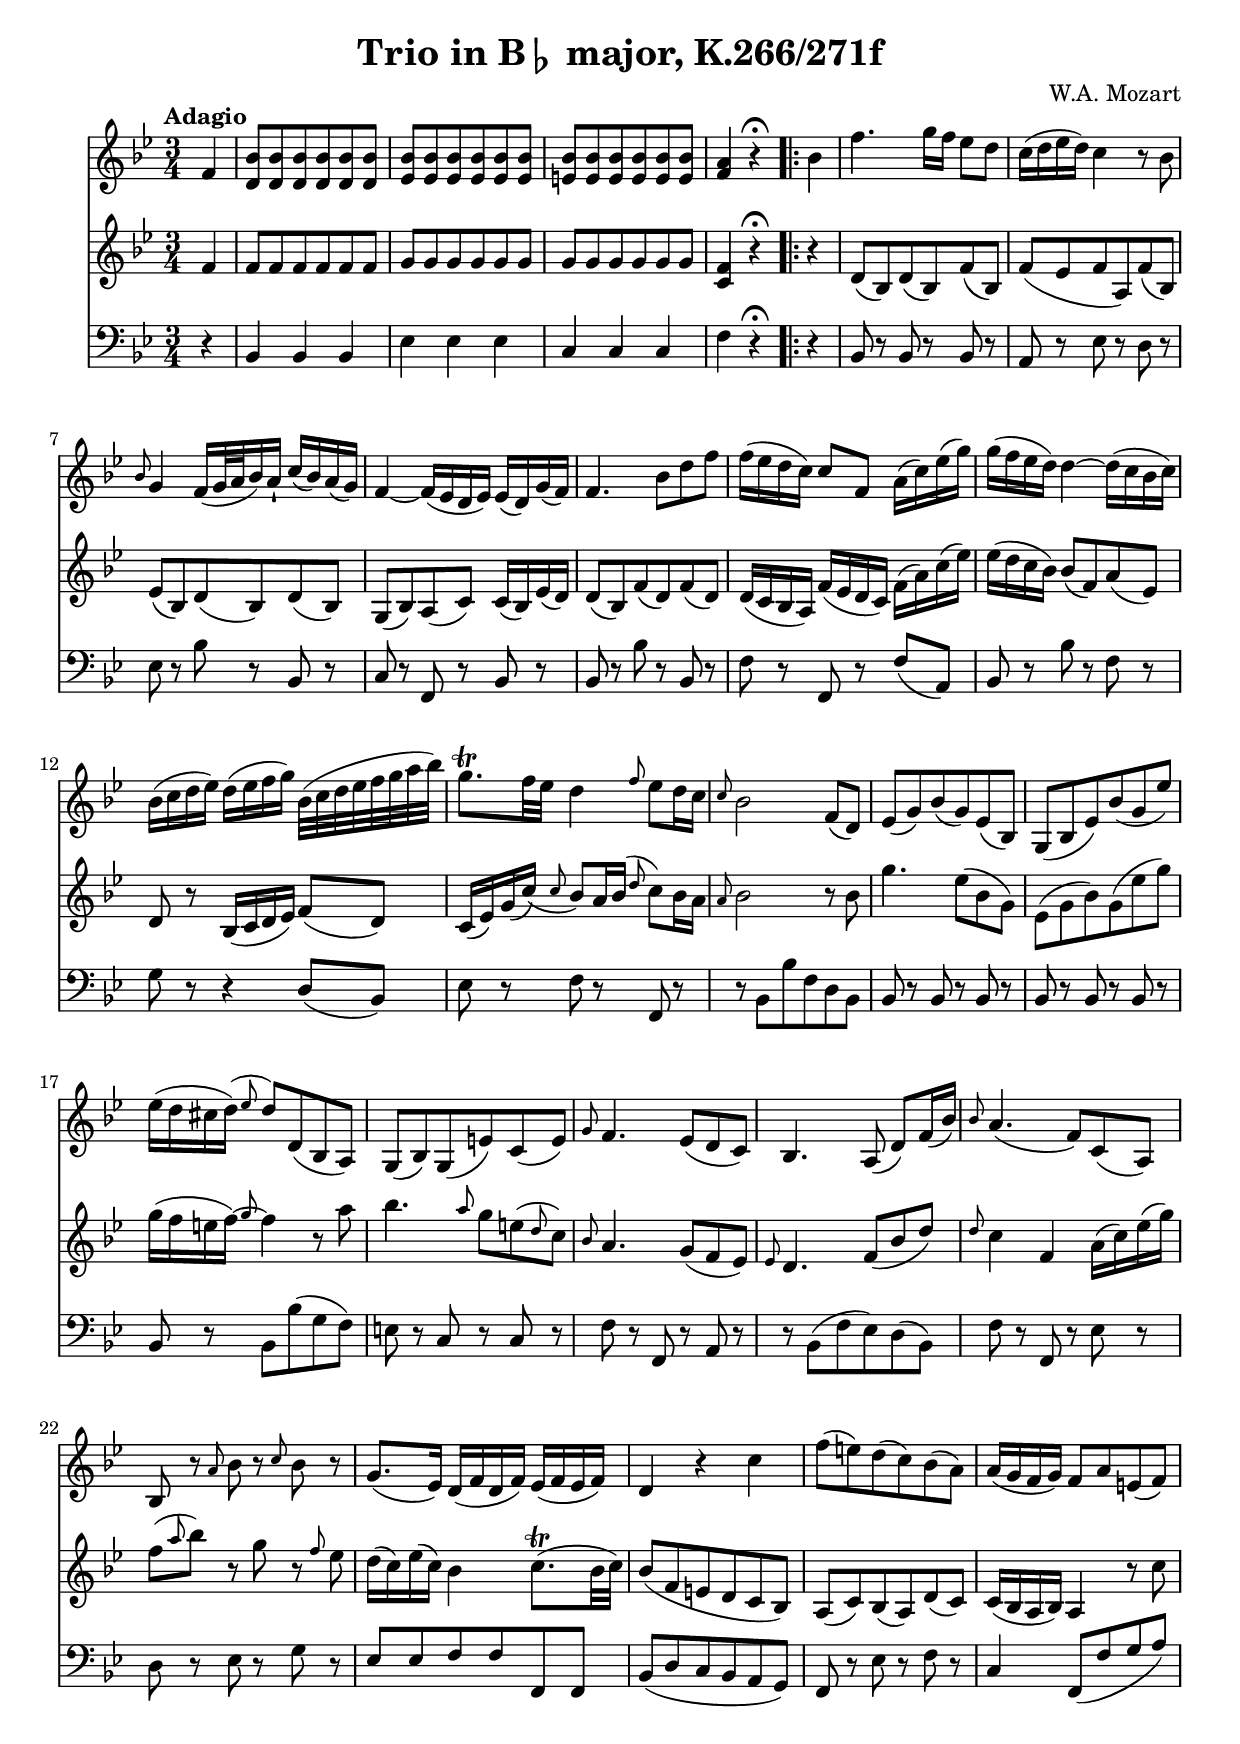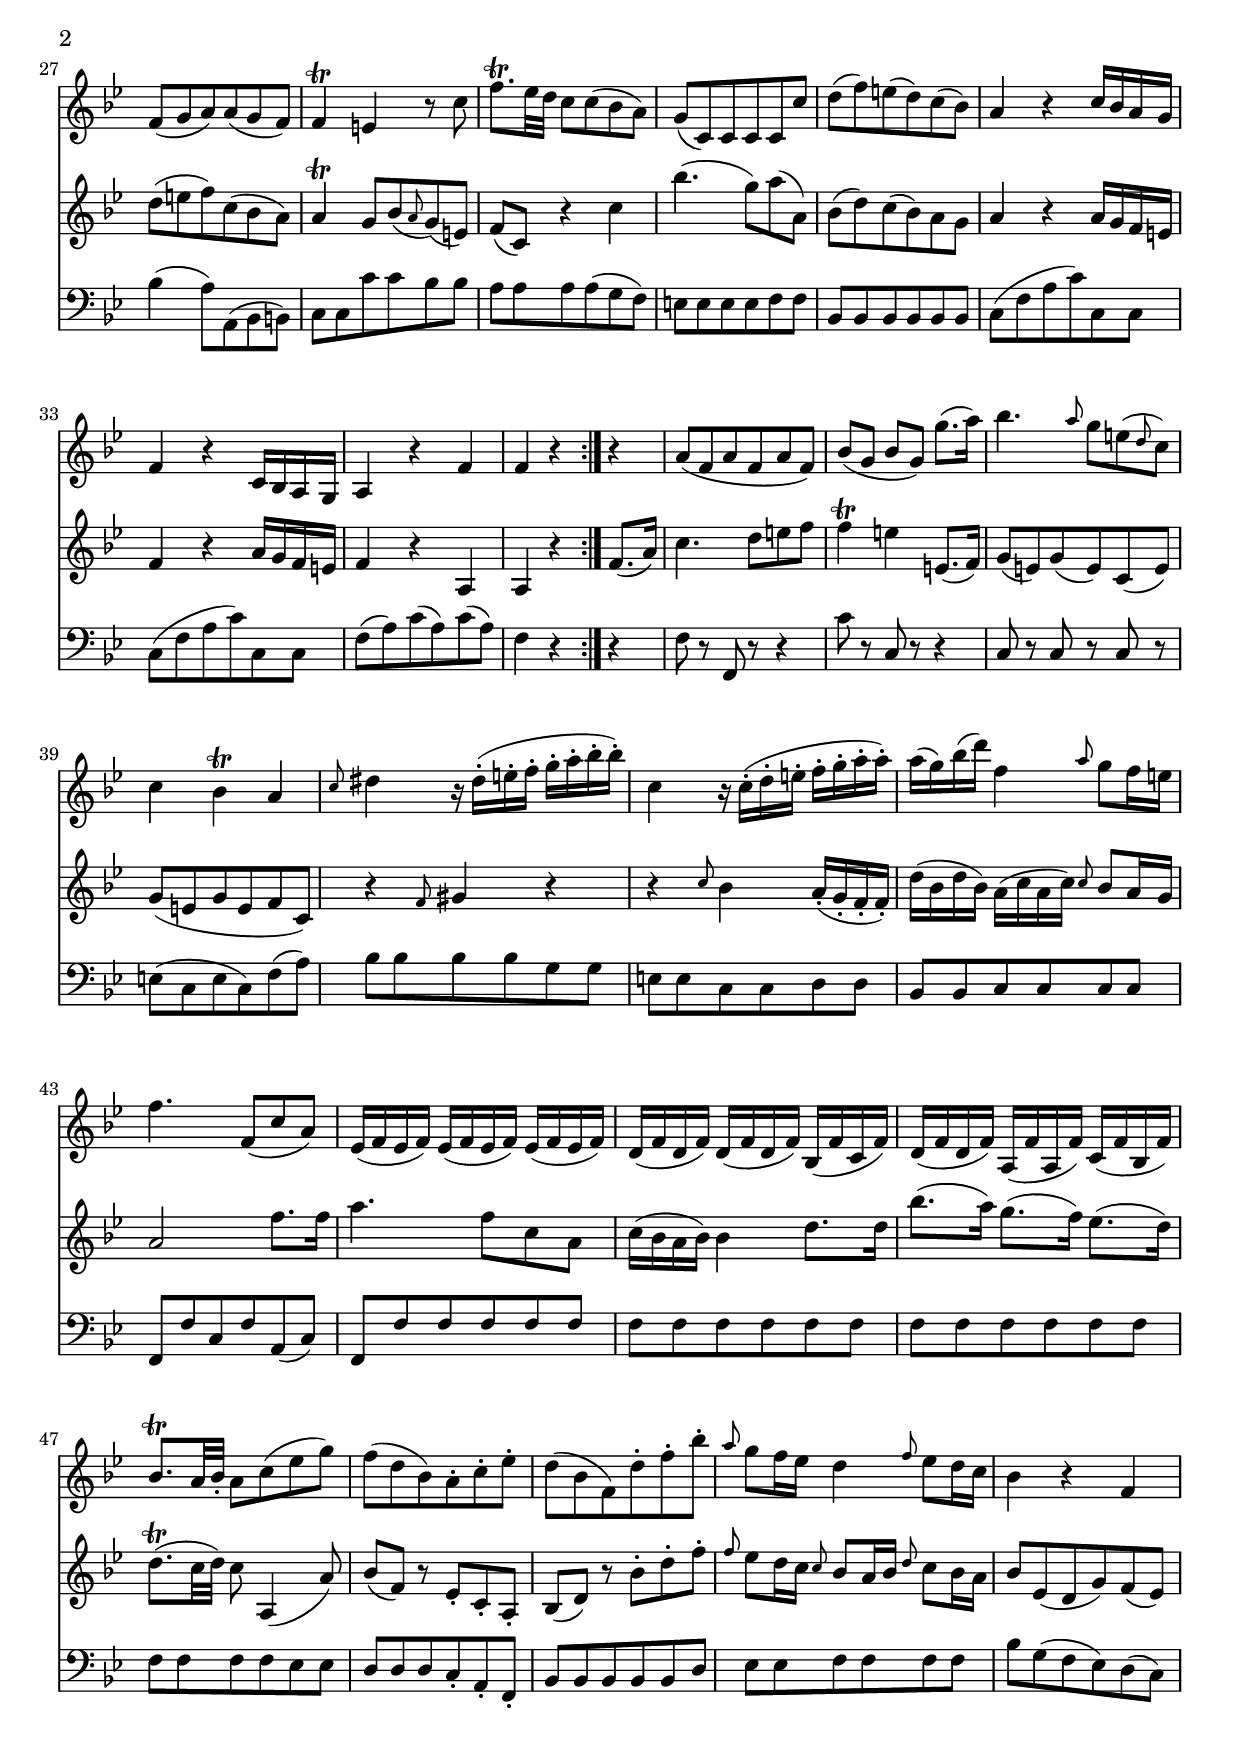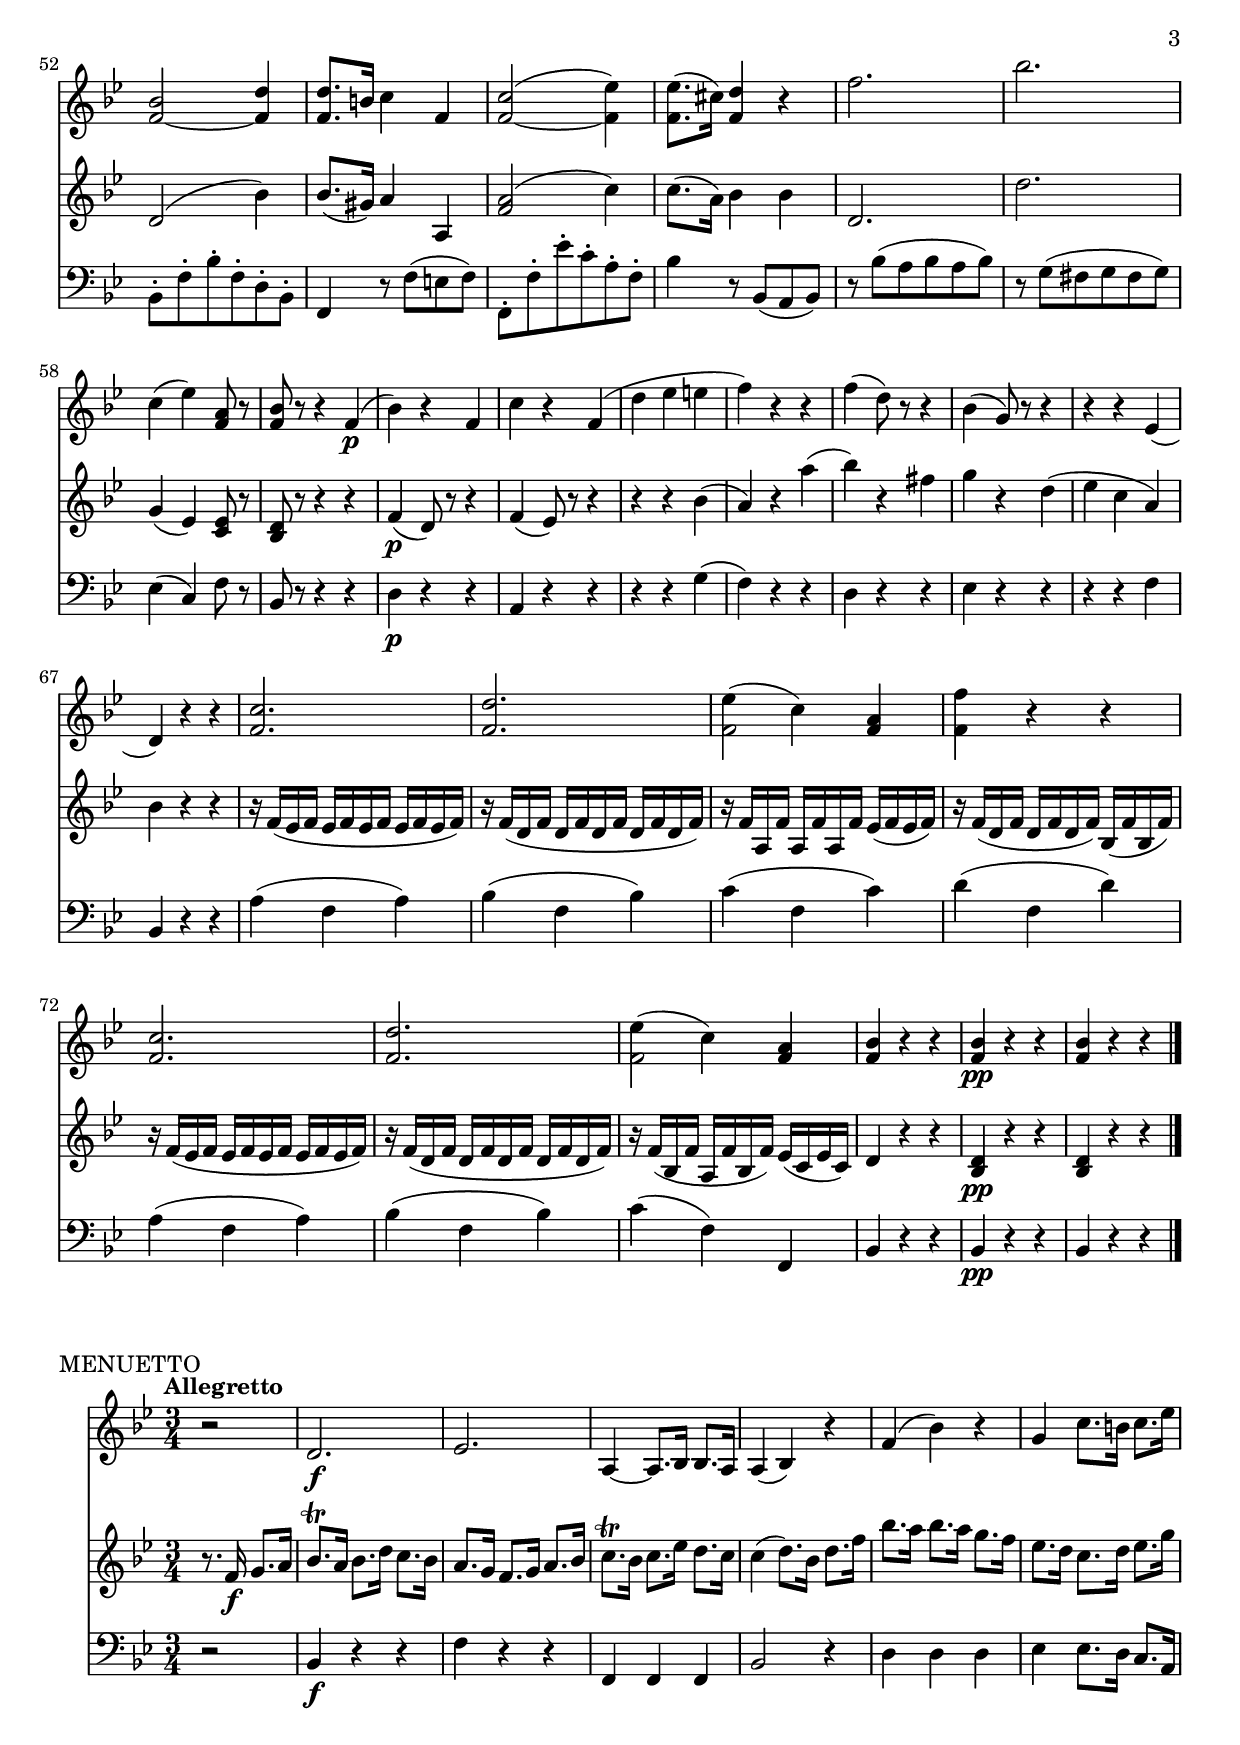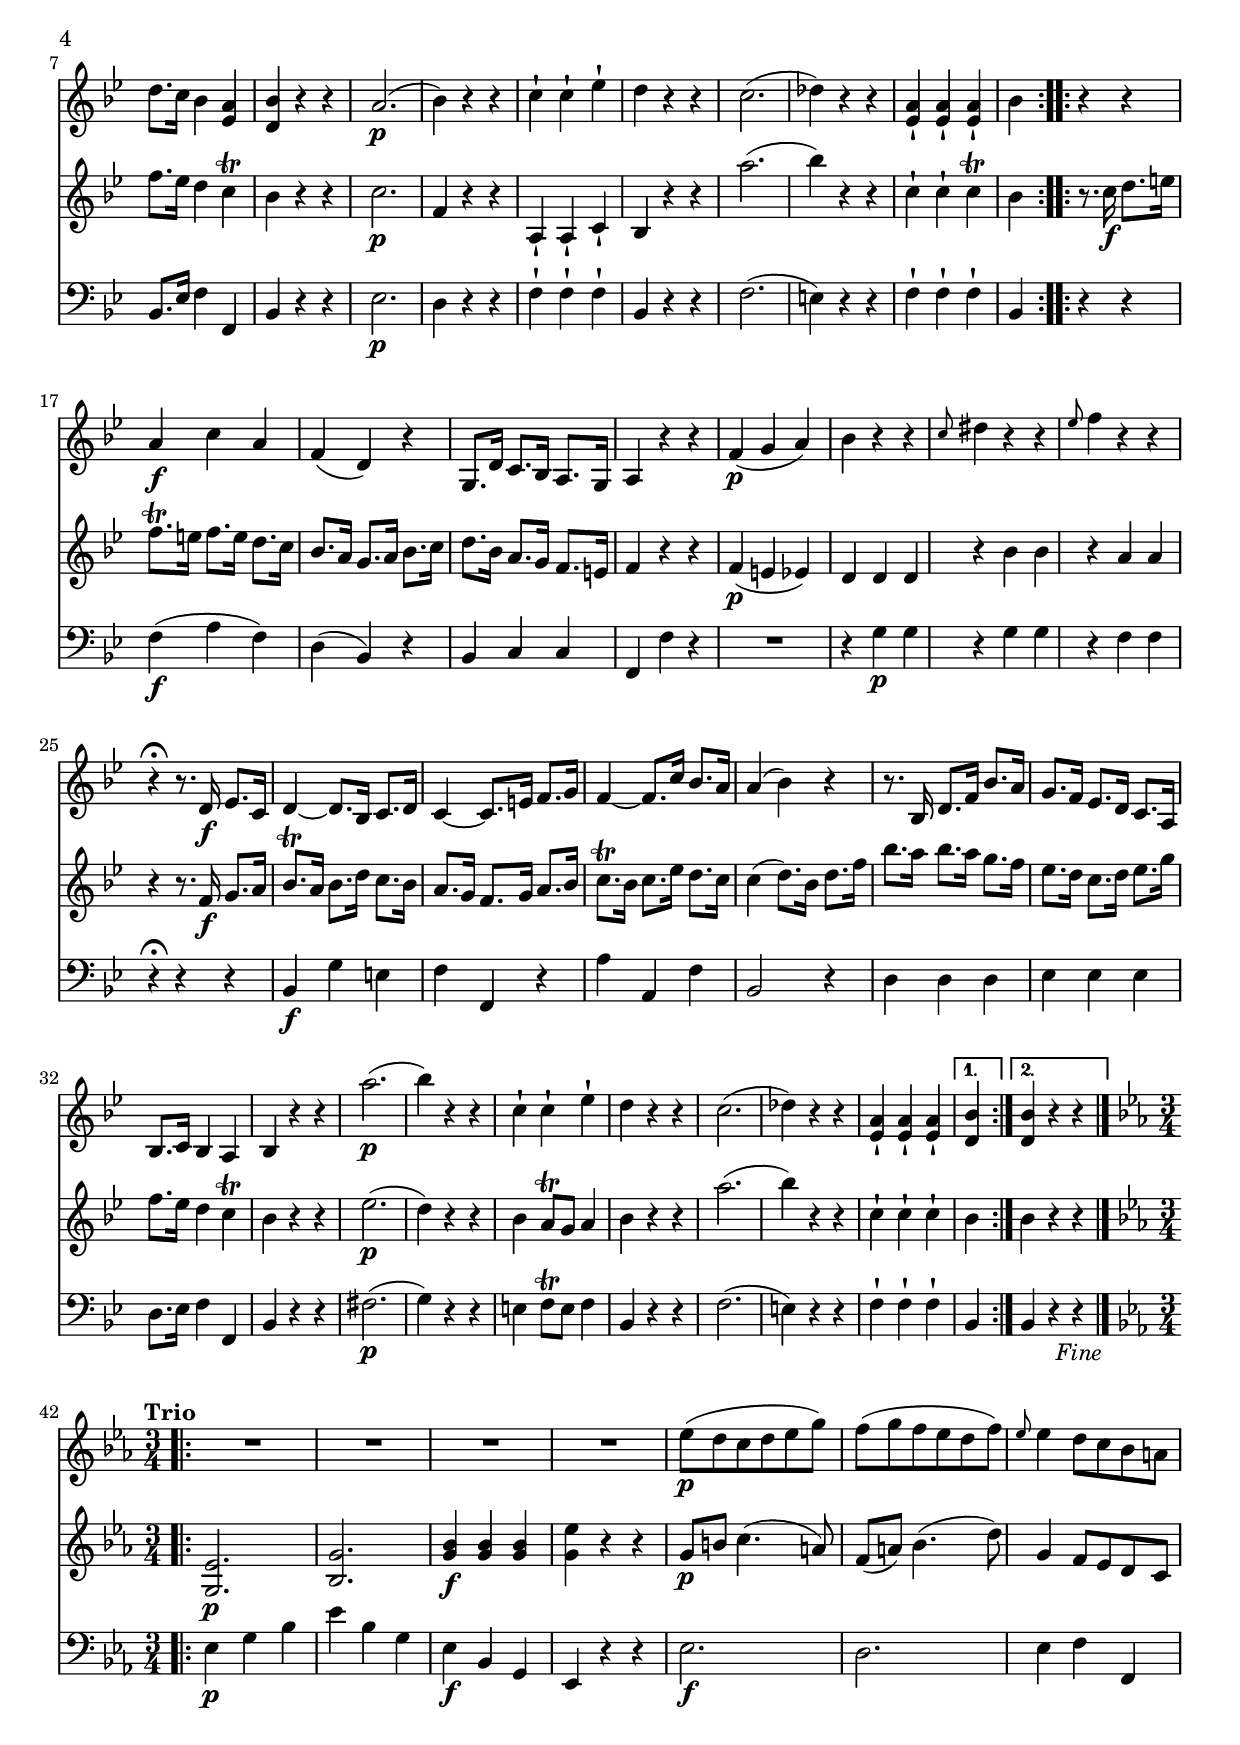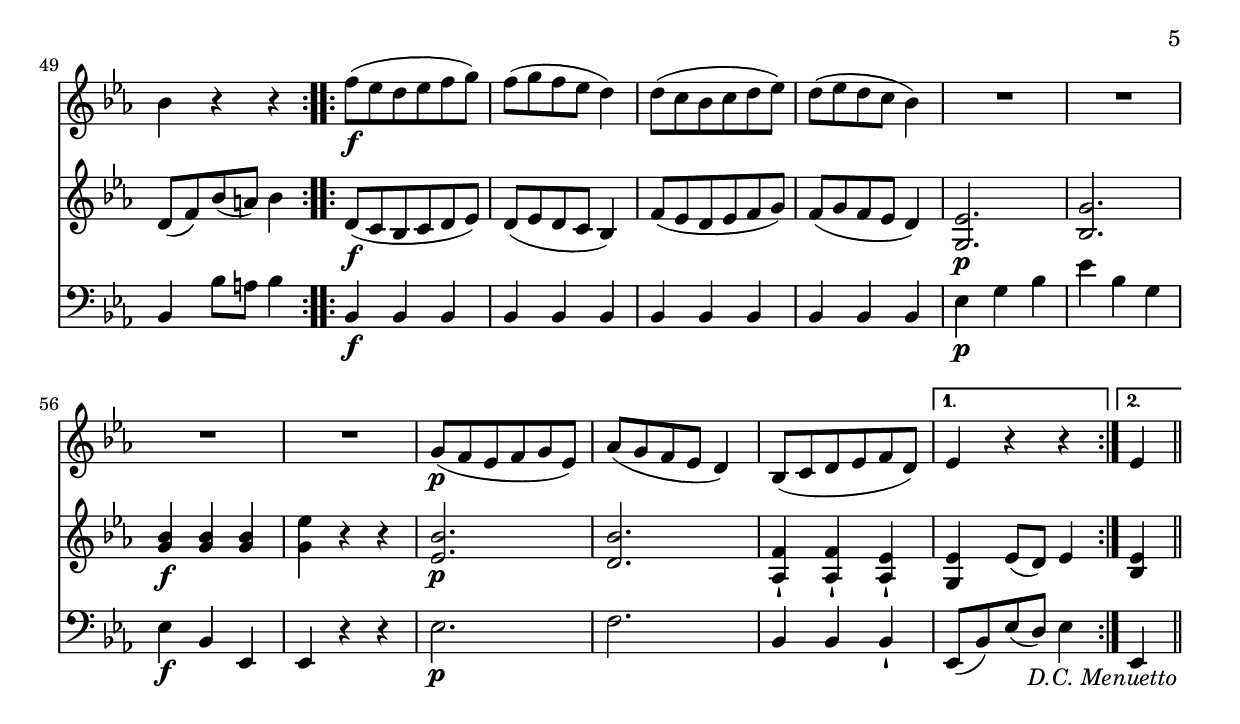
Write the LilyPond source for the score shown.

\version "2.24.1"

\version "2.24.1"

%% additional definitions required by the score:
\language "english"


\header {
    title =  \markup { "Trio in B" \smaller \flat " major, K.266/271f" }
    composer = "W.A. Mozart"
    encodingsoftware =  "Audiveris 5.3-beta"
    encodingdate =  "2023-06-21"
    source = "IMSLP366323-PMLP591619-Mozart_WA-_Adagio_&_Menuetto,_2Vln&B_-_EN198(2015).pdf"
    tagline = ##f
    }

\paper { indent = 5\mm }

mdc = { \jump "D.C. Menuetto" }

\layout {
    \context { \Score
        skipBars = ##t
        }
    }
MI_ViolinI =  \relative f' {
    \tempo "Adagio" \time 3/4 \key bf \major \partial 4 f4 | % 1
    <d bf'>8 <d bf'>8 <d bf'>8 <d bf'>8 <d bf'>8 <d bf'>8 | % 2
    <ef bf'>8 <ef bf'>8 <ef bf'>8 <ef bf'>8 <ef bf'>8 <ef bf'>8 | % 3
    <e bf'>8 <e bf'>8 <e bf'>8 <e bf'>8 <e bf'>8 <e bf'>8 | % 4
    <f a>4 r4 \fermata
    \repeat volta 2 {
        bf4 | % 5
        f'4. g16 f16 ef8 d8 | % 6
        c16 ( d16 ef16 d16 ) c4 r8 bf8 | % 7
        \grace { bf8 } g4 f16 ( g32 a32 bf16 ) a16 -! c16 ( bf16
        ) a16 ( g16 ) | % 8
        f4 ~ f16 ( ef16 d16 ef16 ) ef16 ( d16 ) g16 ( f16 ) | \barNumberCheck #9
        f4. bf8 d8 f8 | % 10
        f16 ( ef16 d16 c16 ) c8 f,8 a16 ( c16 ) ef16 ( g16 ) | % 11
        g16 ( f16 ef16 d16 ) d4 ~ d16 ( c16 bf16 c16 ) | % 12
        bf16 ( c16 d16 ef16 ) d16 ( ef16 f16 g16
        ) bf,32 ( c32 d32 ef32 f32 g32 a32 bf32 ) | % 13
        g8. \trill f32 ef32 d4 \grace { f8 } ef8 d16 c16 | % 14
        \grace { c8 } bf2 f8 ( d8 ) | % 15
        ef8 ( g8 ) bf8 ( g8 ) ef8 ( bf8 ) | % 16
        g8 ( bf8 ef8 ) bf'8 ( g8 ef'8 ) | % 17
        ef16 ( d16 cs16 d16 ) ( \grace { ef8 } d8 ) d,8 ( bf8 a8) | % 18
        g8 ( bf8 ) g8 ( e'8 ) c8 ( e8 ) | \barNumberCheck #19
        \grace { g8 } f4. ef8 ( d8 c8 ) | % 20
        bf4. a8 ( d8 ) f16 ( bf16 ) | % 21
        \grace { bf8 } a4. ( f8 ) c8 ( a8 ) | % 22
        bf8 r8 \grace { a'8 } bf8 r8 \grace { c8 } bf8 r8 | % 23
        g8. ( ef16 ) d16 ( f16 d16 f16 ) ef16 ( f16 ef16 f16 ) | % 24
        d4 r4 c'4 | % 25
        f8 ( e8 ) d8 ( c8 ) bf8 ( a8 ) | % 26
        a16 ( g16 f16 g16 ) f8 a8 e8 ( f8 ) | % 27
        f8 ( g8 a8 ) a8 ( g8 f8 ) | % 28
        f4 \trill e4 r8 c'8 | \barNumberCheck #29
        f8. \trill ef32 d32 c8 c8 ( bf8 a8 ) | % 30
        g8 ( c,8 ) c8 c8 c8 c'8 | % 31
        d8 ( f8 ) e8 ( d8 ) c8 ( bf8 ) | % 32
        a4 r4 c16 bf16 a16 g16 | % 33
        f4 r4 c16 bf16 a16 g16 | % 34
        a4 r4 f'4 | % 35
        f4 r4 }
    r4 | % 36
    a8 ( f8 a8 f8 a8 f8 ) | % 37
    bf8 ( g8 bf8 g8 ) g'8. ( a16 ) | % 38
    bf4. \grace { a8 } g8 e8 ( \grace { d8 } c8 ) |
    \barNumberCheck #39
    c4 bf4 \trill a4 | % 40
    \grace { c8 } ds4 r16 ds16 ( -. e16 -. f16 -. g16 -. a16 -.
    bf16 -. bf16 ) -. | % 41
    c,4 r16 c16 ( -. d16 -. e16 -. f16 -. g16 -. a16 -. a16 ) -. | % 42
    a16 ( g16 ) bf16 ( d16 ) f,4 \grace { a8 } g8 f16 e16 | % 43
    f4. f,8 ( c'8 a8 ) | % 44
    ef16 ( f16 ef16 f16 ) ef16 ( f16 ef16 f16 ) ef16 ( f16 ef16
    f16 ) | % 45
    d16 ( f16 d16 f16 ) d16 ( f16 d16 f16 ) bf,16 ( f'16 c16 f16) | % 46
    d16 ( f16 d16 f16 ) a,16 ( f'16 a,16 f'16 ) c16 ( f16 bf,16 f'16 ) | % 47
    bf8. \trill a32 bf32 -. a8 c8 ( ef8 g8 ) | % 48
    f8 ( d8 bf8 ) a8 -. c8 -. ef8 -. | \barNumberCheck #49
    d8 ( bf8 f8 ) d'8 -. f8 -. bf8 -. | % 50
    \grace { a8 } g8 f16 ef16 d4 \grace { f8 } ef8 d16 c16 | % 51
    bf4 r4 f4 | % 52
    <f bf>2 ~  <f d'>4 | % 53
    <f d'>8. b16 c4 f,4 | % 54
    <f c'>2 ~ ( <f ef'>4 ) | % 55
    <f ef'>8. ( cs'16 ) <f, d'>4 r4 | % 56
    f'2. | % 57
    bf2. | % 58
    c,4 ( ef4 ) <f, a>8 r8 | \barNumberCheck #59
    <f bf>8 r8 r4 f4 ( -\p | % 60
    bf4 ) r4 f4 | % 61
    c'4 r4 f,4 ( | % 62
    d'4 ef4 e4 | % 63
    f4 ) r4 r4 | % 64
    f4 ( d8 ) r8 r4 | % 65
    bf4 ( g8 ) r8 r4 | % 66
    r4 r4 ef4 ( | % 67
    d4 ) r4 r4 | % 68
    <f c'>2. | \barNumberCheck #69
    <f d'>2. | % 70
    << { f2 } { ef'4 ( c4 ) } >> <f, a>4 | % 71
    <f f'>4 r4 r4 | % 72
    <f c'>2. | % 73
    <f d'>2. | % 74
    << {f2} {ef'4 ( c4 )} >> <f, a>4 | % 75
    <f bf>4 r4 r4 | % 76
    <f bf>4 -\pp r4 r4 | % 77
    <f bf>4 r4 r4 \fine
}
MII_ViolinI = \relative f' {
    \repeat volta 2 {
        \tempo "Allegretto" \time 3/4  \key bf \major
        \partial 2 r2 | % 1
        d2. -\f | \barNumberCheck #2
        ef2. | % 3
        a,4 ~ a8. bf16 bf8. a16 | % 4
        a4 ( bf4 ) r4 | % 5
        f'4 ( bf4 ) r4 | % 6
        g4 c8. b16 c8. ef16 | % 7
        d8. c16 bf4 <ef, a>4 | % 8
        <d bf'>4 r4 r4 | % 9
        a'2. ( -\p | % 10
        bf4 ) r4 r4 | % 11
        c4 -! c4 -! ef4 -! | \barNumberCheck #12
        d4 r4 r4 | % 13
        c2. ( | % 14
        df4 ) r4 r4 | % 15
        <ef, a>4 -! q-! q-! | % 16
        bf'4
    } \repeat volta 2 {
        r4 r4 | % 17
        a4 -\f c4 a4 | % 18
        f4 ( d4 ) r4 | % 19
        g,8. d'16 c8. bf16 a8. g16 | % 20
        a4 r4 r4 | \barNumberCheck #21
        f'4 ( -\p g4 a4 ) | % 22
        bf4 r4 r4 | % 23
        \grace { c8 } {} ds4 r4 r4 | % 24
        \grace { ef8 } {} f4 r4 r4 | % 25
        r4 \fermata r8. d,16 -\f ef8. c16 | % 26
        d4 ~ d8. bf16 c8. d16 | % 27
        c4 ~ c8. e16 f8. g16 | % 28
        f4 ~ f8. c'16 bf8. a16 | % 29
        a4 ( bf4 ) r4 | % 30
        r8. bf,16 d8. f16 bf8. a16 | \barNumberCheck #31
        g8. f16 ef8. d16 c8. a16 | % 32
        bf8. c16 bf4 a4 | % 33
        bf4 r4 r4 | % 34
        a''2. ( -\p | % 35
        bf4 ) r4 r4 | % 36
        c,4 -! c4 -! ef4 -! | % 37
        d4 r4 r4 | % 38
        c2. ( | % 39
        df4 ) r4 r4 | % 40
        <ef, a>4-! q-! q-! | \barNumberCheck #41 }
    \alternative {
        \volta 1 { <d bf'>4 }
        \volta 2 { <d bf'>4 r4 r4 \fine }
    } | \barNumberCheck #42

    \repeat volta 2 {
        \tempo "Trio" \break \time 3/4  \key ef \major R2.*4 | % 46
        ef'8 ( -\p d8 c8 d8 ef8 g8 ) | % 47
        f8 ( g8 f8 ef8 d8 f8 ) | % 48
        \grace { ef8 } {} ef4 d8 c8 bf8 a8 | % 49
        bf4 r4 r4 | \barNumberCheck #50
    } \repeat volta 2 {
        f'8 ( -\f ef8 d8 ef8 f8 g8 ) | % 51
        f8 ( g8 f8 ef8 d4 ) | % 52
        d8 ( c8 bf8 c8 d8 ef8 ) | % 53
        d8 ( ef8 d8 c8 bf4 ) | % 54
        R2.*4 | % 58
        g8 ( -\p f8 ef8 f8 g8 ef8 ) | % 59
        af8 ( g8 f8 ef8 d4 ) | \barNumberCheck #60
        bf8 ( c8 d8 ef8 f8 d8 ) }
    \alternative {
        \volta 1 {ef4 r4 r4 }
        \volta 2 { ef4 \mdc}
    }
}

MI_ViolinII =  \relative f' {
    \tempo "Adagio" \time 3/4 \key bf \major \partial 4 f4 | % 1
    f8 f8 f8 f8 f8 f8 | % 2
    g8 g8 g8 g8 g8 g8 | % 3
    g8 g8 g8 g8 g8 g8 | % 4
    <c, f>4 r4 \fermata
    \repeat volta 2 {
        r4 | % 5
        d8 ( bf8 ) d8 ( bf8 ) f'8 ( bf,8 ) | % 6
        f'8 ( ef8 f8 a,8 ) f'8 ( bf,8 ) | % 7
        ef8 ( bf8 ) d8 ( bf8 ) d8 ( bf8 ) | % 8
        g8 ( bf8 ) a8 ( c8 ) c16 ( bf16 ) ef16 ( d16 ) |
        \barNumberCheck #9
        d8 ( bf8 ) f'8 ( d8 ) f8 ( d8 ) | % 10
        d16 ( c16 bf16 a16 ) f'16 ( ef16 d16 c16 ) f16 ( a16
        ) c16 ( ef16 ) | % 11
        ef16 ( d16 c16 bf16 ) bf8 ( f8 ) a8 ( ef8 ) | % 12
        d8 r8 bf16 ( c16 d16 ef16 ) f8 ( d8 )
        | % 13
        c16 ( ef16 ) g16 ( c16 ) ( \grace { c8 } bf8 ) a16
        bf16 ( \grace { d8 } c8 ) bf16 a16 | % 14
        \grace { a8 } bf2 r8 bf8 | % 15
        g'4. ef8 ( bf8 g8 ) | % 16
        ef8 ( g8 bf8 ) g8 ( ef'8 g8 ) | % 17
        g16 ( f16 e16 f16 ) ~ \grace { g8 } f4 r8 a8 | % 18
        bf4. \grace { a8 } g8 e8 ( \grace { d8 } c8 ) | \barNumberCheck #19
        \grace { bf8 } a4. g8 ( f8 ef8 ) | % 20
        \grace { ef8 } d4. f8 ( bf8 d8 ) | % 21
        \grace { d8 } c4 f,4 a16 ( c16 ) ef16 ( g16 ) | % 22
        f8 ( \grace { a8 } bf8 ) r8 g8 r8
        \grace { f8 } ef8 | % 23
        d16 ( c16 ) ef16 ( c16 ) bf4 c8. ( \trill bf32 c32 )
        | % 24
        bf8 ( f8 e8 d8 c8 bf8 ) | % 25
        a8 ( c8 ) bf8 ( a8 ) d8 ( c8 ) | % 26
        c16 ( bf16 a16 bf16 ) a4 r8 c'8 | % 27
        d8 ( e8 f8 ) c8 ( bf8 a8 ) | % 28
        a4 \trill g8 bf8 ( \grace { a8 } g8 ) ( e8 ) |
        \barNumberCheck #29
        f8 ( c8 ) r4 c'4 | % 30
        bf'4. ( g8 ) a8 ( a,8 ) | % 31
        bf8 ( d8 ) c8 ( bf8 ) a8 g8 | % 32
        a4 r4 a16 g16 f16 e16 | % 33
        f4 r4 a16 g16 f16 e16 | % 34
        f4 r4 a,4 | % 35
        a4 r4 }
    f'8. ( a16 ) | % 36
    c4. d8 e8 f8 | % 37
    f4 \trill e4 e,8. ( f16 ) | % 38
    g8 ( e8 ) g8 ( e8 ) c8 ( e8 ) | \barNumberCheck #39
    g8 ( e8 g8 e8 f8 c8 ) | % 40
    r4 \grace { f8 } gs4 r4 | % 41
    r4 \grace { c8 } bf4 a16 ( -. g16 -. f16 -. f16 ) -. | % 42
    d'16 ( bf16 d16 bf16 ) a16 ( c16 a16 c16 ) \grace { c8 } bf8 a16 g16 | % 43
    a2 f'8. f16 | % 44
    a4. f8 c8 a8 | % 45
    c16 ( bf16 a16 bf16 ) bf4 d8. d16 | % 46
    bf'8. ( a16 ) g8. ( f16 ) ef8. ( d16 ) | % 47
    d8. ( \trill c32 d32 ) c8 a,4 ( a'8 ) | % 48
    bf8 ( f8 ) r8 ef8 -. c8 -. a8 -. | \barNumberCheck #49
    bf8 ( d8 ) r8 bf'8 -. d8 -. f8 -. | % 50
    \grace { f8 } ef8 d16 c16 \grace { c8 } bf8 a16 bf16
    \grace { d8 } c8 bf16 a16 | % 51
    bf8 ef,8 ( d8 g8 ) f8 ( ef8 ) | % 52
    d2 ( bf'4 ) | % 53
    bf8. ( gs16 ) a4 a,4 | % 54
    <f' a>2 ( c'4 ) | % 55
    c8. ( a16 ) bf4 bf4 | % 56
    d,2. | % 57
    d'2. | % 58
    g,4 ( ef4 ) <c ef>8 r8 | \barNumberCheck #59
    <bf d>8 r8 r4 r4 | % 60
    f'4 ( -\p d8 ) r8 r4 | % 61
    f4 ( ef8 ) r8 r4 | % 62
    r4 r4 bf'4 ( | % 63
    a4 ) r4 a'4 ( | % 64
    bf4 ) r4 fs4 | % 65
    g4 r4 d4 ( | % 66
    ef4 c4 a4 ) | % 67
    bf4 r4 r4 | % 68
    r16 f16 ( ef16 f16 ef16 f16 ef16 f16 ef16
    f16 ef16 f16 ) | \barNumberCheck #69
    r16 f16 ( d16 f16 d16 f16 d16 f16 d16 f16 d16 f16 ) | % 70
    r16 f16 a,16 f'16 a,16 f'16 a,16 f'16 ef16 ( f16 ef16 f16
    ) | % 71
    r16 f16 ( d16 f16 d16 f16 d16 f16 ) bf,16 ( f'16 bf,16
    f'16 ) | % 72
    r16 f16 ( ef16 f16 ef16 f16 ef16 f16 ef16 f16 ef16 f16 )
    | % 73
    r16 f16 ( d16 f16 d16 f16 d16 f16 d16 f16 d16 f16 ) | % 74
    r16 f16 ( bf,16 f'16 a,16 f'16 bf,16 f'16 ) ef16 ( c16
    ef16 c16 ) | % 75
    d4 r4 r4 | % 76
    <bf d>4 -\pp r4 r4 | % 77
    <bf d>4 r4 r4 \fine
}
MII_ViolinII = \relative b {
    \repeat volta 2 {
        \tempo "Allegretto" \time 3/4 \key bf \major
        \partial 2 r8. f'16 -\f g8. a16 | % 1
        bf8. \trill a16 bf8. d16 c8. bf16 | \barNumberCheck #2
        a8. g16 f8. g16 a8. bf16 | % 3
        c8. \trill bf16 c8. ef16 d8. c16 | % 4
        c4 ( d8. ) bf16 d8. f16 | % 5
        bf8. a16 bf8. a16 g8. f16 | % 6
        ef8. d16 c8. d16 ef8. g16 | % 7
        f8. ef16 d4 c4 \trill | % 8
        bf4 r4 r4 | % 9
        c2. -\p | % 10
        f,4 r4 r4 | % 11
        a,4 -! a4 -! c4 -! | \barNumberCheck #12
        bf4 r4 r4 | % 13
        a''2. ( | % 14
        bf4 ) r4 r4 | % 15
        c,4 -! c4 -! c4 \trill | % 16
        bf4
    } \repeat volta 2 {
        r8. c16 -\f d8. e16 | % 17
        f8. \trill e16 f8. e16 d8. c16 | % 18
        bf8. a16 g8. a16 bf8. c16 | % 19
        d8. bf16 a8. g16 f8. e16 | % 20
        f4 r4 r4 | \barNumberCheck #21
        f4 ( -\p e4 ef4 ) | % 22
        d4 d4 d4 | % 23
        r4 bf'4 bf4 | % 24
        r4 a4 a4 | % 25
        r4 r8. f16 -\f g8. a16 | % 26
        bf8. \trill a16 bf8. d16 c8. bf16 | % 27
        a8. g16 f8. g16 a8. bf16 | % 28
        c8. \trill bf16 c8. ef16 d8. c16 | % 29
        c4 ( d8. ) bf16 d8. f16 | % 30
        bf8. a16 bf8. a16 g8. f16 | \barNumberCheck #31
        ef8. d16 c8. d16 ef8. g16 | % 32
        f8. ef16 d4 c4 \trill | % 33
        bf4 r4 r4 | % 34
        ef2. ( -\p | % 35
        d4 ) r4 r4 | % 36
        bf4 a8 \trill g8 a4 | % 37
        bf4 r4 r4 | % 38
        a'2. ( | % 39
        bf4 ) r4 r4 | % 40
        c,4 -! c4 -! c4 -! | \barNumberCheck #41
    } \alternative {
        \volta 1 { bf4 }
        \volta 2 { bf4 r4 r4 | \fine } % 42
    }
    \repeat volta 2 {
        \break \tempo "Trio" \time 3/4  \key ef \major
        <g, ef'>2. -\p | % 43
        <bf g'>2. | % 44
        <g' bf>4 -\f <g bf>4 <g bf>4 | % 45
        <g ef'>4 r4 r4 | % 46
        g8 -\p b8 c4. ( a8 ) | % 47
        f8 ( a8 ) bf4. ( d8 ) | % 48
        g,4 f8 ef8 d8 c8 | % 49
        d8 ( f8 ) bf8 ( a8 ) bf4 | \barNumberCheck #50
    } \repeat volta 2 {
        d,8 ( -\f c8 bf8 c8 d8 ef8 ) | % 51
        d8 ( ef8 d8 c8 bf4 ) | % 52
        f'8 ( ef8 d8 ef8 f8 g8 ) | % 53
        f8 ( g8 f8 ef8 d4 ) | % 54
        <g, ef'>2. -\p | % 55
        <bf g'>2. | % 56
        <g' bf>4 -\f <g bf>4 <g bf>4 | % 57
        <g ef'>4 r4 r4 | % 58
        <ef bf'>2. -\p | % 59
        <d bf'>2. | \barNumberCheck #60
        <af f'>4 -! <af f'>4 -! <af ef'>4 -! | % 61
    } \alternative {
        \volta 1 { <g ef'>4 ef'8 ( d8 ) ef4 | } % 62
        \volta 2 { <bf ef>4 \mdc }
    }
}

MI_Cello =  \relative bf, {
    \tempo "Adagio" \time 3/4 \key bf \major \partial 4 r4 | % 1
    bf4 bf4 bf4 | % 2
    ef4 ef4 ef4 | % 3
    c4 c4 c4 | % 4
    f4 r4 \fermata
    \repeat volta 2 {
        r4 | % 5
        bf,8 r8 bf8 r8 bf8 r8 | % 6
        a8 r8 ef'8 r8 d8 r8 | % 7
        ef8 r8 bf'8 r8 bf,8 r8 | % 8
        c8 r8 f,8 r8 bf8 r8 | \barNumberCheck #9
        bf8 r8 bf'8 r8 bf,8 r8 | % 10
        f'8 r8 f,8 r8 f'8 ( a,8 ) | % 11
        bf8 r8 bf'8 r8 f8 r8 | % 12
        g8 r8 r4 d8 ( bf8 ) | % 13
        ef8 r8 f8 r8 f,8 r8 | % 14
        r8 bf8 bf'8 f8 d8 bf8 | % 15
        bf8 r8 bf8 r8 bf8 r8 | % 16
        bf8 r8 bf8 r8 bf8 r8 | % 17
        bf8 r8 bf8 bf'8 ( g8 f8 ) | % 18
        e8 r8 c8 r8 c8 r8 | \barNumberCheck #19
        f8 r8 f,8 r8 a8 r8 | % 20
        r8 bf8 ( f'8 ef8 ) d8 ( bf8 ) | % 21
        f'8 r8 f,8 r8 ef'8 r8 | % 22
        d8 r8 ef8 r8 g8 r8 | % 23
        ef8 ef8 f8 f8 f,8 f8 | % 24
        bf8 ( d8 c8 bf8 a8 g8 ) | % 25
        f8 r8 ef'8 r8 f8 r8 | % 26
        c4 f,8 ( f'8 g8 a8 ) | % 27
        bf4 ( a8 ) a,8 ( bf8 b8 ) | % 28
        c8 c8 c'8 c8 bf8 bf8 | \barNumberCheck #29
        a8 a8 a8 a8 ( g8 f8 ) | % 30
        e8 e8 e8 e8 f8 f8 | % 31
        bf,8 bf8 bf8 bf8 bf8 bf8 | % 32
        c8 ( f8 a8 c8 ) c,8 c8 | % 33
        c8 ( f8 a8 c8 ) c,8 c8 | % 34
        f8 ( a8 ) c8 ( a8 ) c8 ( a8 ) | % 35
        f4 r4 }
    r4 | % 36
    f8 r8 f,8 r8 r4 | % 37
    c''8 r8 c,8 r8 r4 | % 38
    c8 r8 c8 r8 c8 r8 | \barNumberCheck #39
    e8 ( c8 e8 c8 ) f8 ( a8 ) | % 40
    bf8 bf8 bf8 bf8 g8 g8 | % 41
    e8 e8 c8 c8 d8 d8 | % 42
    bf8 bf8 c8 c8 c8 c8 | % 43
    f,8 f'8 c8 f8 a,8 ( c8 ) | % 44
    f,8 f'8 f8 f8 f8 f8 | % 45
    f8 f8 f8 f8 f8 f8 | % 46
    f8 f8 f8 f8 f8 f8 | % 47
    f8 f8 f8 f8 ef8 ef8 | % 48
    d8 d8 d8 c8 -. a8 -. f8 -. | \barNumberCheck #49
    bf8 bf8 bf8 bf8 bf8 d8 | % 50
    ef8 ef8 f8 f8 f8 f8 | % 51
    bf8 g8 ( f8 ef8 ) d8 ( c8 ) | % 52
    bf8 -. f'8 -. bf8 -. f8 -. d8 -. bf8 -. | % 53
    f4 r8 f'8 ( e8 f8 ) | % 54
    f,8 -. f'8 -. ef'8 -. c8 -. a8 -. f8 -. | % 55
    bf4 r8 bf,8 ( a8 bf8 ) | % 56
    r8 bf'8 ( a8 bf8 a8 bf8 ) | % 57
    r8 g8 ( fs8 g8 fs8 g8 ) | % 58
    ef4 ( c4 ) f8 r8 | \barNumberCheck #59
    bf,8 r8 r4 r4 | % 60
    d4 -\p r4 r4 | % 61
    a4 r4 r4 | % 62
    r4 r4 g'4 ( | % 63
    f4 ) r4 r4 | % 64
    d4 r4 r4 | % 65
    ef4 r4 r4 | % 66
    r4 r4 f4 | % 67
    bf,4 r4 r4 | % 68
    a'4 ( f4 a4 ) | \barNumberCheck #69
    bf4 ( f4 bf4 ) | % 70
    c4 ( f,4 c'4 ) | % 71
    d4 ( f,4 d'4 ) | % 72
    a4 ( f4 a4 ) | % 73
    bf4 ( f4 bf4 ) | % 74
    c4 ( f,4 ) f,4 | % 75
    bf4 r4 r4 | % 76
    bf4 -\pp r4 r4 | % 77
    bf4 r4 r4 \fine
}
MII_Cello =  \relative bf, {
    \repeat volta 2 {
        \tempo "Allegretto" \time 3/4  \key bf \major
        \partial 2 r2 | % 1
        bf4 -\f r4 r4 | \barNumberCheck #2
        f'4 r4 r4 | % 3
        f,4 f4 f4 | % 4
        bf2 r4 | % 5
        d4 d4 d4 | % 6
        ef4 ef8. d16 c8. a16 | % 7
        bf8. ef16 f4 f,4 | % 8
        bf4 r4 r4 | % 9
        ef2. -\p | % 10
        d4 r4 r4 | % 11
        f4 -! f4 -! f4 -! | \barNumberCheck #12
        bf,4 r4 r4 | % 13
        f'2. ( | % 14
        e4 ) r4 r4 | % 15
        f4 -! f4 -! f4 -! | % 16
        bf,4
    } \repeat volta 2 {
        r4 r4 | % 17
        f'4 ( -\f a4 f4 ) | % 18
        d4 ( bf4 ) r4 | % 19
        bf4 c4 c4 | % 20
        f,4 f'4 r4 | \barNumberCheck #21
        R2. | % 22
        r4 g4 -\p g4 | % 23
        r4 g4 g4 | % 24
        r4 f4 f4 | % 25
        r4 \fermata r4 r4 | % 26
        bf,4 -\f g'4 e4 | % 27
        f4 f,4 r4 | % 28
        a'4 a,4 f'4 | % 29
        bf,2 r4 | % 30
        d4 d4 d4 | \barNumberCheck #31
        ef4 ef4 ef4 | % 32
        d8. ef16 f4 f,4 | % 33
        bf4 r4 r4 | % 34
        fs'2. ( -\p | % 35
        g4 ) r4 r4 | % 36
        e4 f8 \trill e8 f4 | % 37
        bf,4 r4 r4 | % 38
        f'2. ( | % 39
        e4 ) r4 r4 | % 40
        f4 -! f4 -! f4 -! | \barNumberCheck #41
    } \alternative {
        { bf,4 }
        { bf4 r4 r4 \fine | } % 42
    }
    \break
    \repeat volta 2 {
        \tempo "Trio" \time 3/4  \key ef \major
        ef4 -\p g4 bf4 | % 43
        ef4 bf4 g4 | % 44
        ef4 -\f bf4 g4 | % 45
        ef4 r4 r4 | % 46
        ef'2. -\f | % 47
        d2. | % 48
        ef4 f4 f,4 | % 49
        bf4 bf'8 a8 bf4 | \barNumberCheck #50
    } \repeat volta 2 {
        bf,4 -\f bf4 bf4 | % 51
        bf4 bf4 bf4 | % 52
        bf4 bf4 bf4 | % 53
        bf4 bf4 bf4 | % 54
        ef4 -\p g4 bf4 | % 55
        ef4 bf4 g4 | % 56
        ef4 -\f bf4 ef,4 | % 57
        ef4 r4 r4 | % 58
        ef'2. -\p | % 59
        f2. | \barNumberCheck #60
        bf,4 bf4 bf4 -! | % 61
    } \alternative {
        \volta 1 { ef,8 ( bf'8 ) ef8 ( d8 ) ef4 | } % 62
        \volta 2 { ef,4 \mdc }
    }
}


\score {
    <<
        \new Staff { \MI_ViolinI }
        \new Staff { \MI_ViolinII }
        \new Staff { \clef bass \MI_Cello }
    >>
    \layout{}
}
\score {
    \header { piece = "MENUETTO" }
    <<
        \new Staff { \MII_ViolinI }
        \new Staff { \MII_ViolinII }
        \new Staff { \clef bass \MII_Cello }
    >>
    \layout{}
}

\score {
    <<
        \new Staff \with { midiPanPosition = #1  }{ \MI_ViolinI \MII_ViolinI}
        \new Staff \with { midiPanPosition = #-1 }{ \MI_ViolinII \MII_ViolinII}
        \new Staff \with { midiPanPosition = #0  }{ \clef bass \MI_Cello  \MII_Cello}
    >>
    \midi {\tempo 4 = 140 }
}
